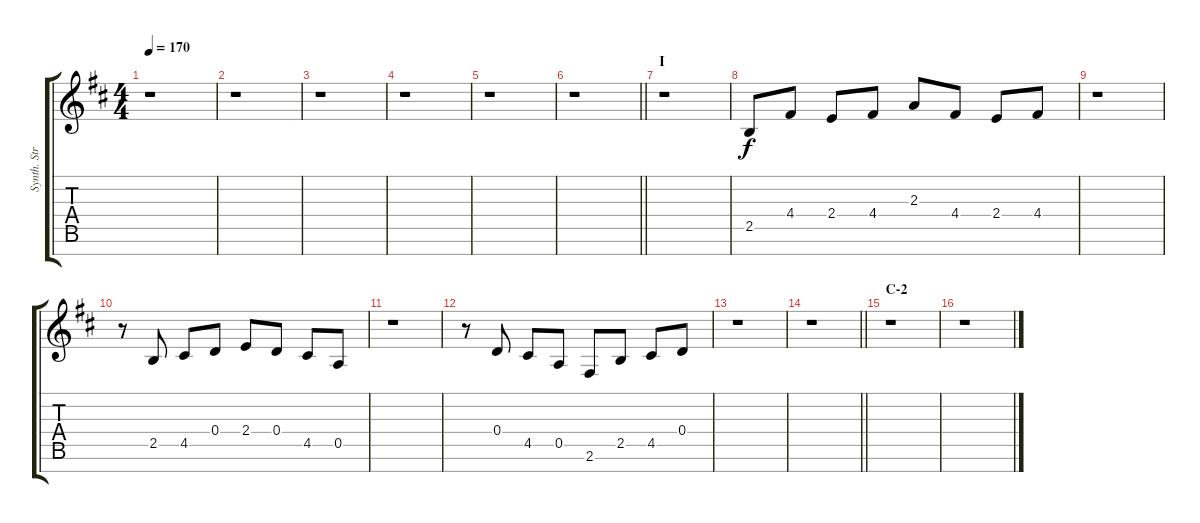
\track ("Synth. Strings" "Synth. Str") {instrument stringensemble1}
\staff {score tabs}
\tuning (E5 B4 G4 D4 A3 E3 B2) {hide}
\ts (4 4)
\tempo 170
\clef g2
\ks d
r.1{dy f} |
r.1 |
r.1 |
r.1 |
r.1 |
\barLineRight lightlight
r.1 |
\section ("" "I")
r.1 |
2.5.8 4.4.8 2.4.8 4.4.8 2.3.8 4.4.8 2.4.8 4.4.8 |
r.1 |
r.8 2.5.8 4.5.8 0.4.8 2.4.8 0.4.8 4.5.8 0.5.8 |
r.1 |
r.8 0.4.8 4.5.8 0.5.8 2.6.8 2.5.8 4.5.8 0.4.8 |
r.1 |
\barLineRight lightlight
r.1 |
\section ("" "C-2")
r.1 |
r.1
